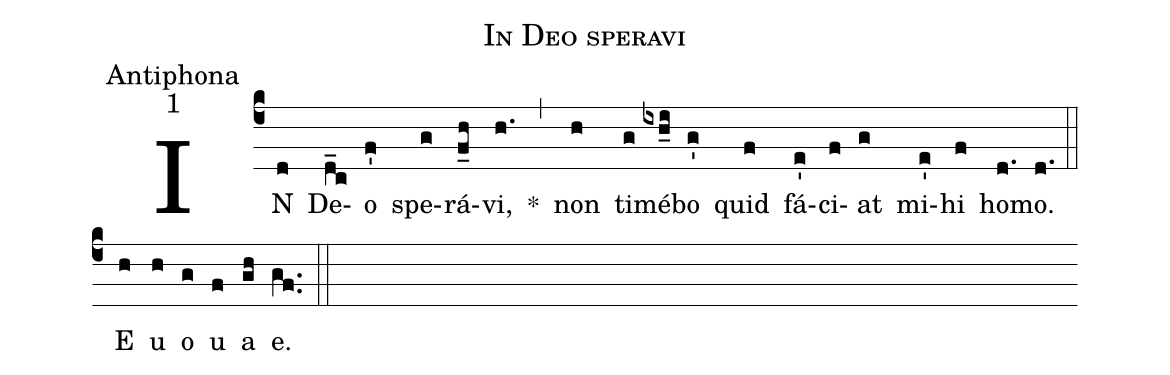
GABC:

name:In Deo speravi;
office-part:Antiphona;
mode:1;
%%
(c4) IN(d) De(d_c)o(f') spe(g)rá(f_h)vi,(h.) *(,) non(h) ti(g)mé(ixh_i)bo(g') quid(f) fá(e')ci(f)at(g) mi(e')hi(f) ho(d.)mo.(d.) (::) <eu>E(h) u(h) o(g) u(f) a(gh) e.</eu>(gf..) (::)
